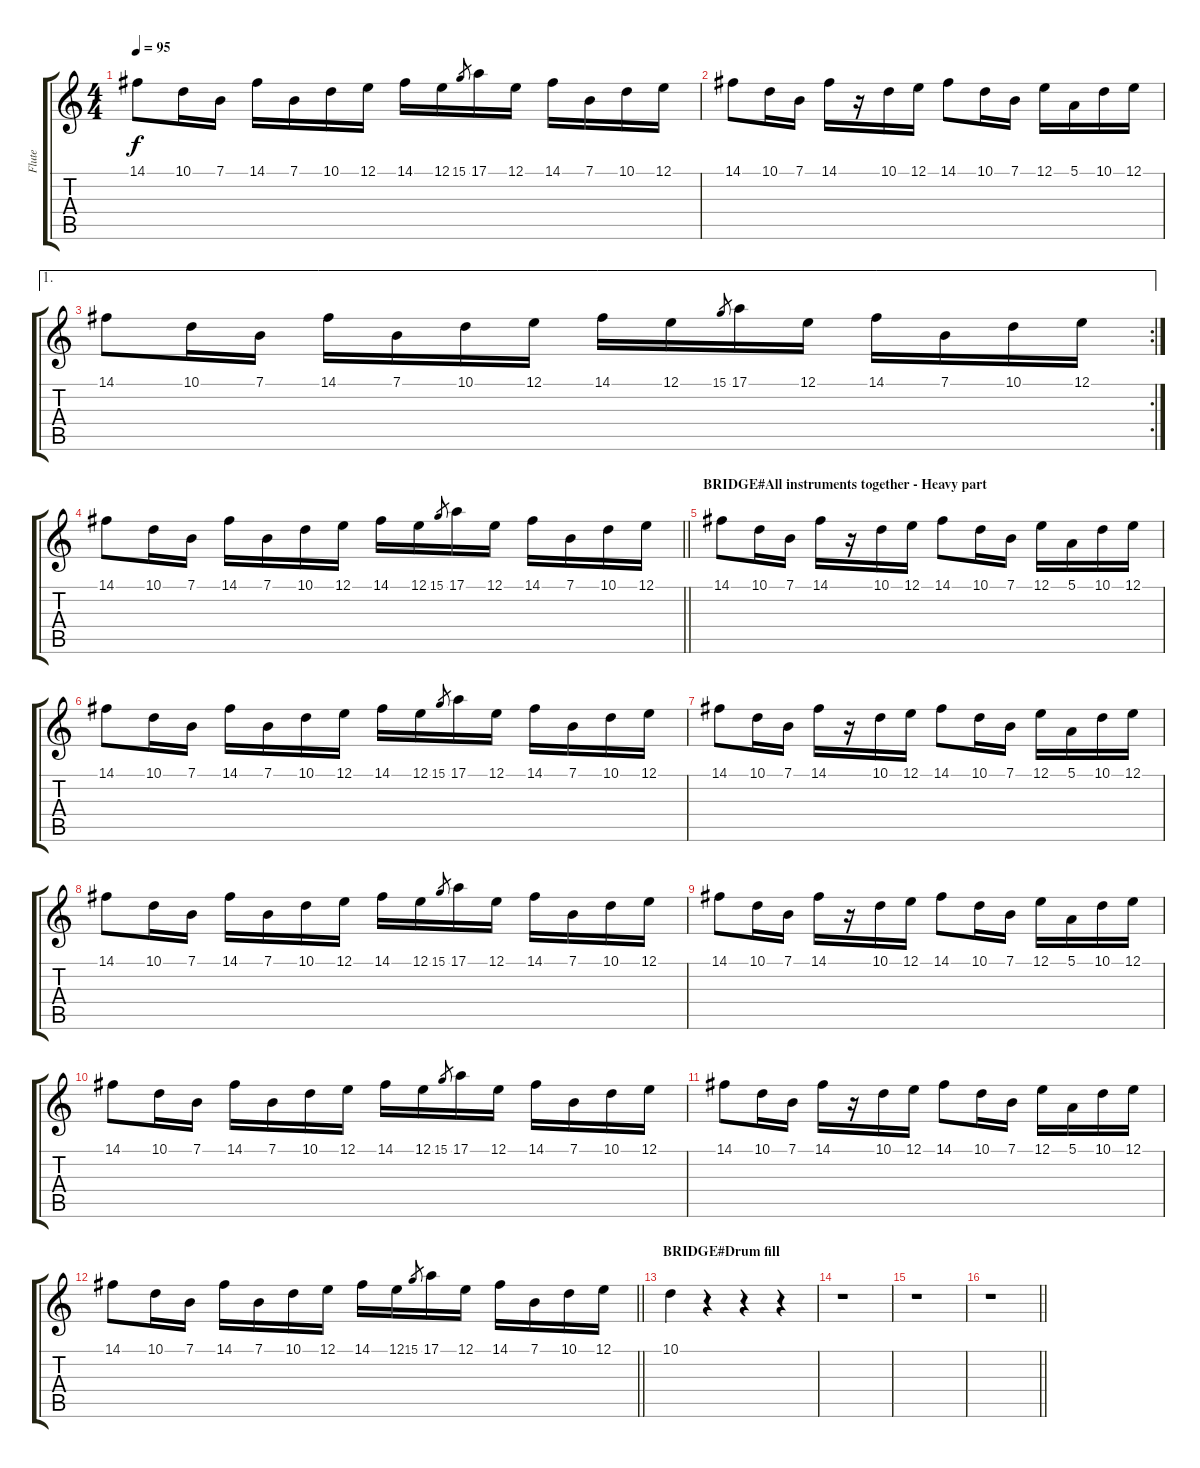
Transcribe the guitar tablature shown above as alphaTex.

\track ("Flute" "Flute") {instrument flute}
\staff {score tabs}
\tuning (E4 B3 G3 D3 A2 E2) {hide}
\ts (4 4)
\tempo 95
\clef g2
\ks c
14.1.8{dy f} 10.1.16 7.1.16 14.1.16 7.1.16 10.1.16 12.1.16 14.1.16 12.1.16 15.1.8{gr} 17.1.16 12.1.16 14.1.16 7.1.16 10.1.16 12.1.16 |
14.1.8 10.1.16 7.1.16 14.1.16 r.16 10.1.16 12.1.16 14.1.8 10.1.16 7.1.16 12.1.16 5.1.16 10.1.16 12.1.16 |
\ae 1
\rc 2
14.1.8 10.1.16 7.1.16 14.1.16 7.1.16 10.1.16 12.1.16 14.1.16 12.1.16 15.1.8{gr} 17.1.16 12.1.16 14.1.16 7.1.16 10.1.16 12.1.16 |
\barLineRight lightlight
14.1.8 10.1.16 7.1.16 14.1.16 7.1.16 10.1.16 12.1.16 14.1.16 12.1.16 15.1.8{gr} 17.1.16 12.1.16 14.1.16 7.1.16 10.1.16 12.1.16 |
\section ("" "BRIDGE#All instruments together - Heavy part")
14.1.8 10.1.16 7.1.16 14.1.16 r.16 10.1.16 12.1.16 14.1.8 10.1.16 7.1.16 12.1.16 5.1.16 10.1.16 12.1.16 |
14.1.8 10.1.16 7.1.16 14.1.16 7.1.16 10.1.16 12.1.16 14.1.16 12.1.16 15.1.8{gr} 17.1.16 12.1.16 14.1.16 7.1.16 10.1.16 12.1.16 |
14.1.8 10.1.16 7.1.16 14.1.16 r.16 10.1.16 12.1.16 14.1.8 10.1.16 7.1.16 12.1.16 5.1.16 10.1.16 12.1.16 |
14.1.8 10.1.16 7.1.16 14.1.16 7.1.16 10.1.16 12.1.16 14.1.16 12.1.16 15.1.8{gr} 17.1.16 12.1.16 14.1.16 7.1.16 10.1.16 12.1.16 |
14.1.8 10.1.16 7.1.16 14.1.16 r.16 10.1.16 12.1.16 14.1.8 10.1.16 7.1.16 12.1.16 5.1.16 10.1.16 12.1.16 |
14.1.8 10.1.16 7.1.16 14.1.16 7.1.16 10.1.16 12.1.16 14.1.16 12.1.16 15.1.8{gr} 17.1.16 12.1.16 14.1.16 7.1.16 10.1.16 12.1.16 |
14.1.8 10.1.16 7.1.16 14.1.16 r.16 10.1.16 12.1.16 14.1.8 10.1.16 7.1.16 12.1.16 5.1.16 10.1.16 12.1.16 |
\barLineRight lightlight
14.1.8 10.1.16 7.1.16 14.1.16 7.1.16 10.1.16 12.1.16 14.1.16 12.1.16 15.1.8{gr} 17.1.16 12.1.16 14.1.16 7.1.16 10.1.16 12.1.16 |
\section ("" "BRIDGE#Drum fill")
10.1.4 r.4 r.4 r.4 |
r.1 |
r.1 |
\barLineRight lightlight
r.1
